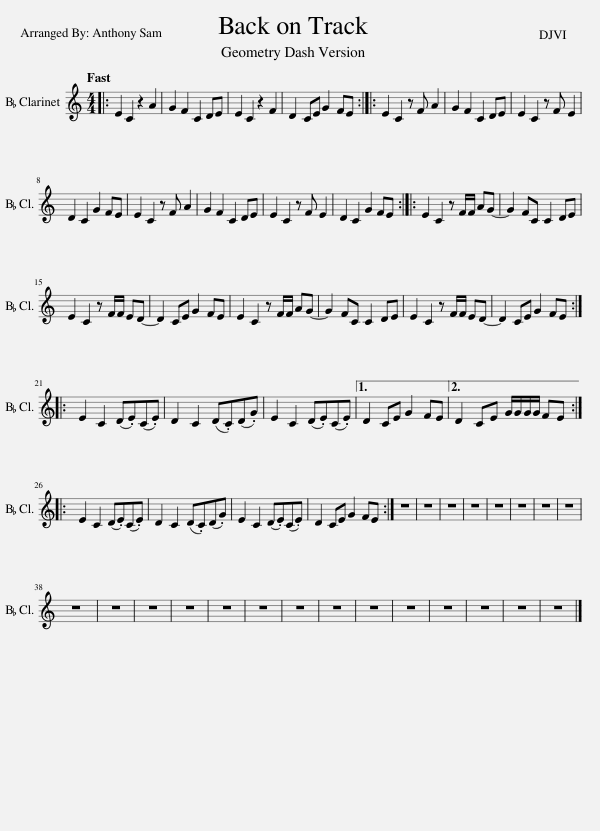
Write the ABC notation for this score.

X:1
L:1/8
Q:1/4=140
M:4/4
I:linebreak $
K:none
V:1 treble transpose=-2
V:1
[K:C]|: E2 C2 z2 A2 | G2 F2 C2 DE | E2 C2 z2 F2 | D2 CE G2 FE :: E2 C2 z F A2 | %5
 G2 F2 C2 DE | E2 C2 z F E2 |$ D2 C2 G2 FE | E2 C2 z F A2 | G2 F2 C2 DE | %10
 E2 C2 z F E2 | D2 C2 G2 FE :: E2 C2 z F/F/ AG- | G2 FC C2 DE |$ E2 C2 z F/F/ ED- | %15
 D2 CE G2 FE | E2 C2 z F/F/ AG- | G2 FC C2 DE | E2 C2 z F/F/ ED- | D2 CE G2 FE ::$ %20
 E2 C2 (D.E)(C.E) | D2 C2 (D.C)(D.G) | E2 C2 (D.E)(C.E) |1 D2 CE G2 FE ||2 D2 CE G/G/G/G/ FE ::$ %25
 E2 C2 (D.E)(C.E) | D2 C2 (D.C)(D.G) | E2 C2 (D.E)(C.E) | D2 CE G2 FE :| z8 | %30
 z8 | z8 | z8 | z8 | z8 | %35
 z8 | z8 |$ z8 | z8 | z8 | %40
 z8 | z8 | z8 | z8 | z8 | %45
 z8 | z8 | z8 | z8 | z8 | %50
 z8 |] %51
